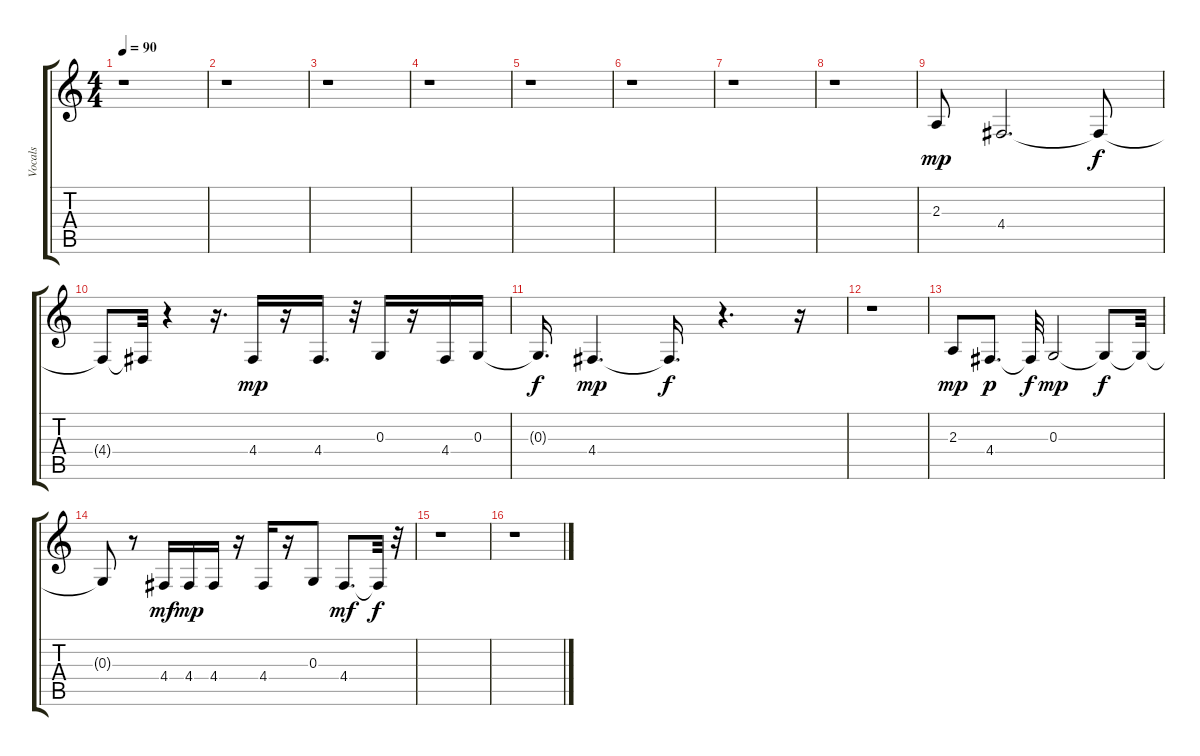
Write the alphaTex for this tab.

\track ("Vocals" "Vocals") {instrument tenorsax}
\staff {score tabs}
\tuning (E4 B3 G3 D3 A2 E2) {hide}
\ts (4 4)
\tempo 90
\clef g2
\ks c
r.1{dy mp instrument tenorsax} |
r.1 |
r.1 |
r.1 |
r.1 |
r.1 |
r.1 |
r.1 |
2.3.8{instrument tenorsax} 4.4.2{d} 4.4{t}.8{dy f} |
4.4{t}.8 4.4{t}.32 r.4 r.16{d} 4.4.16{dy mp} r.16 4.4.16{d} r.32 0.3.16 r.16 4.4.16 0.3.16 |
0.3{t}.16{d dy f} 4.4.4{d dy mp} 4.4{t}.16{d dy f} r.4{d} r.16 |
r.1 |
2.3.8{dy mp} 4.4.8{d dy p} 4.4{t}.32{dy f} 0.3.2{dy mp} 0.3{t}.8{dy f} 0.3{t}.32 |
0.3{t}.8 r.8 4.4.16{dy mf} 4.4.16{dy mp} 4.4.16 r.16 4.4.16 r.16 0.3.8 4.4.8{d dy mf} 4.4{t}.32{dy f} r.32 |
r.1 |
r.1
